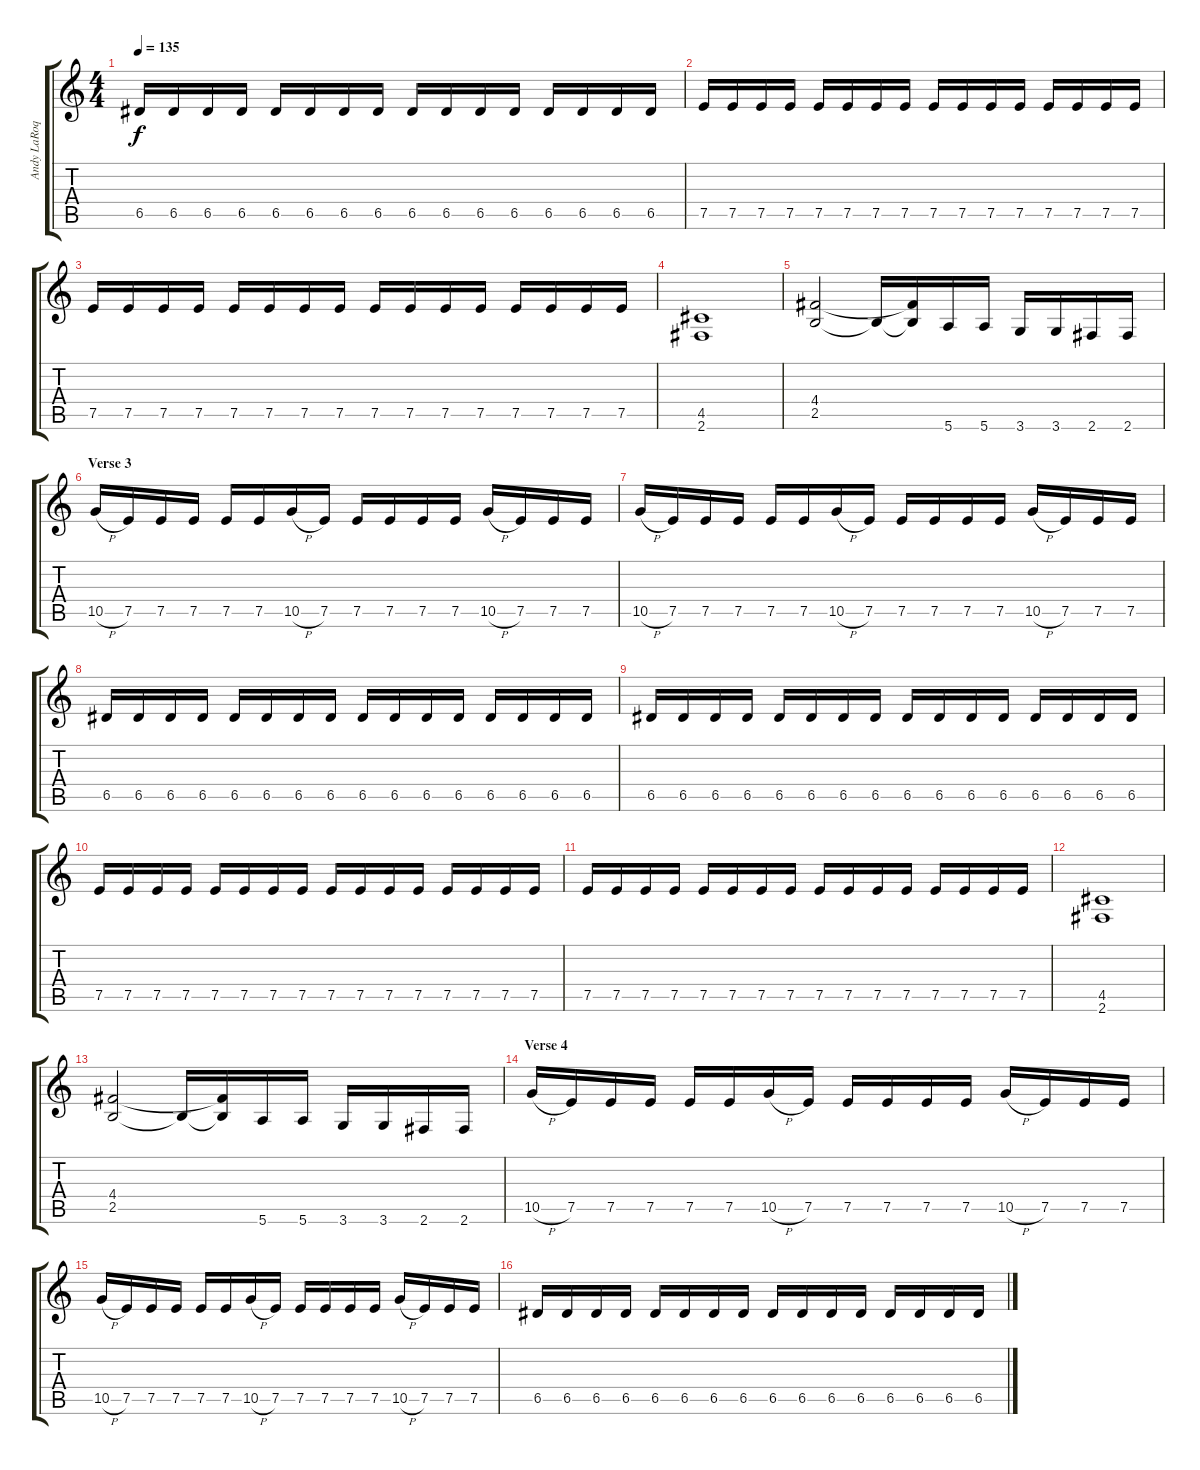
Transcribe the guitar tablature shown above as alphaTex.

\track ("Andy LaRoque - Guitars" "Andy LaRoq") {instrument distortionguitar}
\staff {score tabs}
\tuning (E4 B3 G3 D3 A2 E2) {hide}
\ts (4 4)
\tempo 135
\clef g2
\ks c
6.5.16{dy f} 6.5.16 6.5.16 6.5.16 6.5.16 6.5.16 6.5.16 6.5.16 6.5.16 6.5.16 6.5.16 6.5.16 6.5.16 6.5.16 6.5.16 6.5.16 |
7.5.16 7.5.16 7.5.16 7.5.16 7.5.16 7.5.16 7.5.16 7.5.16 7.5.16 7.5.16 7.5.16 7.5.16 7.5.16 7.5.16 7.5.16 7.5.16 |
7.5.16 7.5.16 7.5.16 7.5.16 7.5.16 7.5.16 7.5.16 7.5.16 7.5.16 7.5.16 7.5.16 7.5.16 7.5.16 7.5.16 7.5.16 7.5.16 |
(4.5 2.6).1 |
(4.4 2.5).2 2.5{t}.16 (4.4{t} 2.5{t}).16 5.6.16 5.6.16 3.6.16 3.6.16 2.6.16 2.6.16 |
\section ("" "Verse 3")
10.5{h}.16 7.5.16 7.5.16 7.5.16 7.5.16 7.5.16 10.5{h}.16 7.5.16 7.5.16 7.5.16 7.5.16 7.5.16 10.5{h}.16 7.5.16 7.5.16 7.5.16 |
10.5{h}.16 7.5.16 7.5.16 7.5.16 7.5.16 7.5.16 10.5{h}.16 7.5.16 7.5.16 7.5.16 7.5.16 7.5.16 10.5{h}.16 7.5.16 7.5.16 7.5.16 |
6.5.16 6.5.16 6.5.16 6.5.16 6.5.16 6.5.16 6.5.16 6.5.16 6.5.16 6.5.16 6.5.16 6.5.16 6.5.16 6.5.16 6.5.16 6.5.16 |
6.5.16 6.5.16 6.5.16 6.5.16 6.5.16 6.5.16 6.5.16 6.5.16 6.5.16 6.5.16 6.5.16 6.5.16 6.5.16 6.5.16 6.5.16 6.5.16 |
7.5.16 7.5.16 7.5.16 7.5.16 7.5.16 7.5.16 7.5.16 7.5.16 7.5.16 7.5.16 7.5.16 7.5.16 7.5.16 7.5.16 7.5.16 7.5.16 |
7.5.16 7.5.16 7.5.16 7.5.16 7.5.16 7.5.16 7.5.16 7.5.16 7.5.16 7.5.16 7.5.16 7.5.16 7.5.16 7.5.16 7.5.16 7.5.16 |
(4.5 2.6).1 |
(4.4 2.5).2 2.5{t}.16 (4.4{t} 2.5{t}).16 5.6.16 5.6.16 3.6.16 3.6.16 2.6.16 2.6.16 |
\section ("" "Verse 4")
10.5{h}.16 7.5.16 7.5.16 7.5.16 7.5.16 7.5.16 10.5{h}.16 7.5.16 7.5.16 7.5.16 7.5.16 7.5.16 10.5{h}.16 7.5.16 7.5.16 7.5.16 |
10.5{h}.16 7.5.16 7.5.16 7.5.16 7.5.16 7.5.16 10.5{h}.16 7.5.16 7.5.16 7.5.16 7.5.16 7.5.16 10.5{h}.16 7.5.16 7.5.16 7.5.16 |
6.5.16 6.5.16 6.5.16 6.5.16 6.5.16 6.5.16 6.5.16 6.5.16 6.5.16 6.5.16 6.5.16 6.5.16 6.5.16 6.5.16 6.5.16 6.5.16
